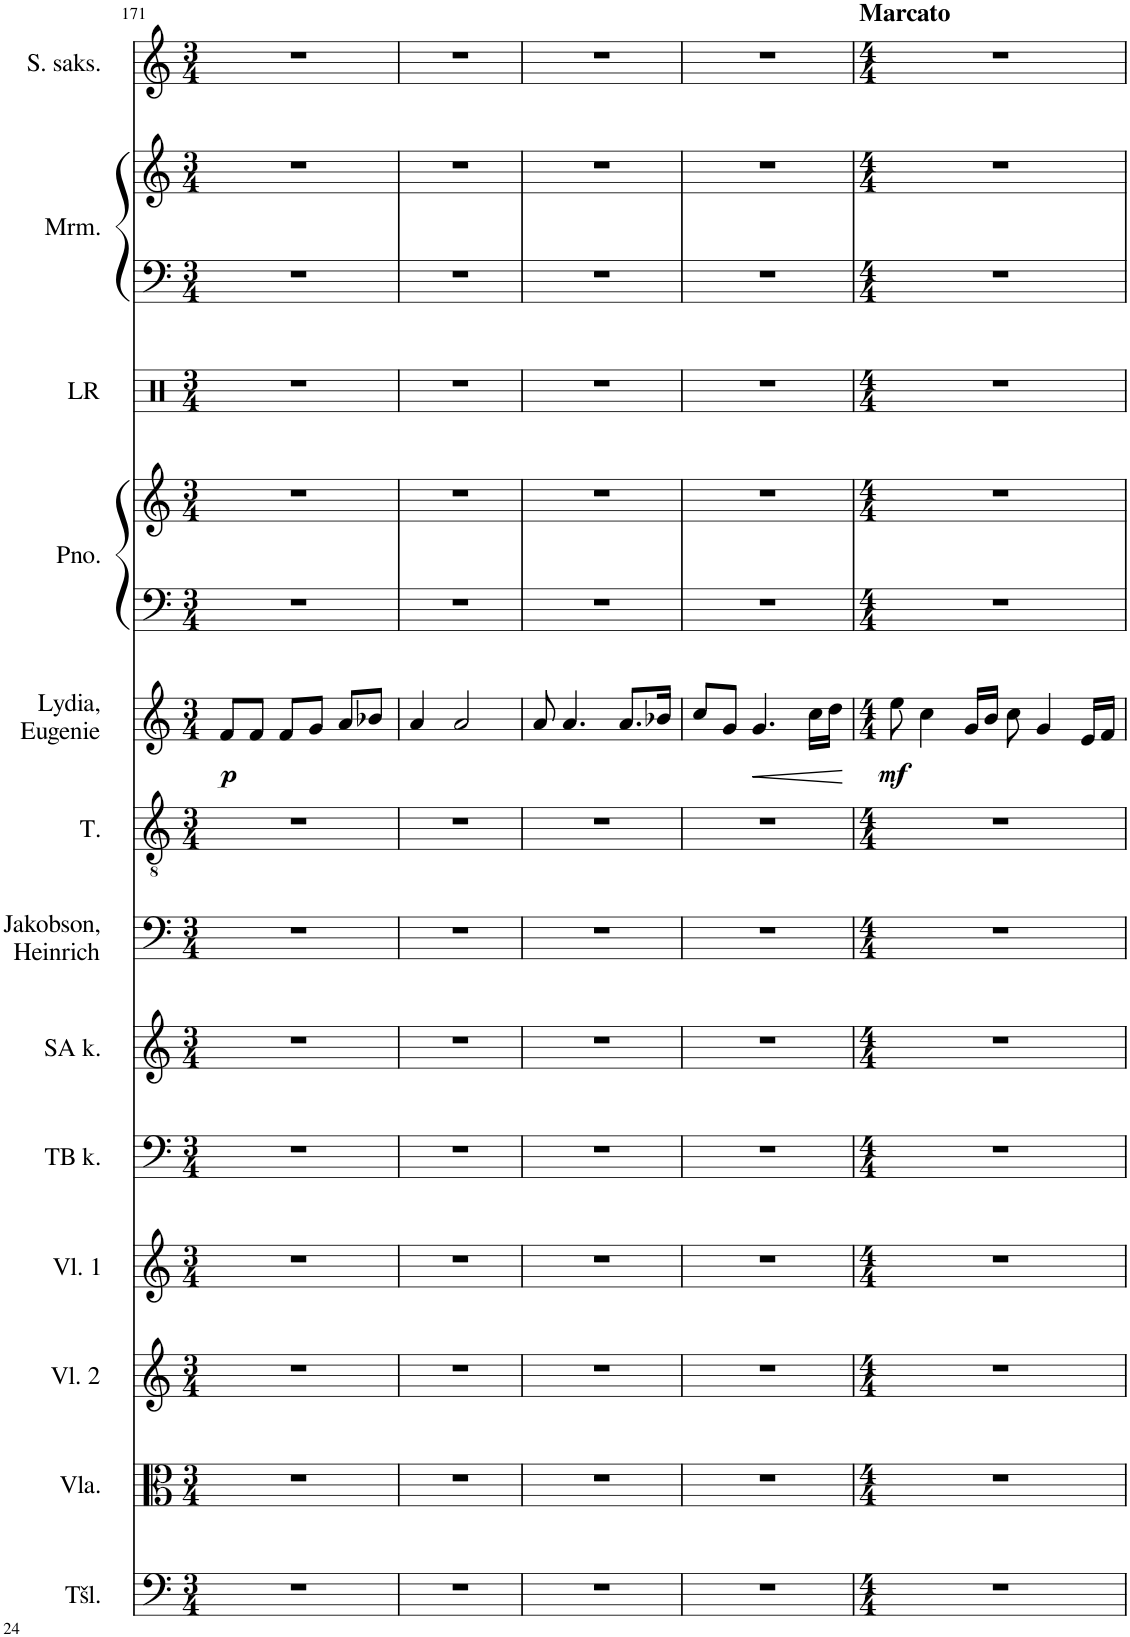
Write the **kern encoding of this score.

**kern	**kern	**kern	**kern	**kern	**kern	**kern	**kern	**kern	**dynam	**kern	**kern	**kern	**kern	**kern	**kern
*part13	*part12	*part11	*part10	*part9	*part8	*part7	*part6	*part5	*part5	*part4	*part4	*part3	*part2	*part2	*part1
*staff15	*staff14	*staff13	*staff12	*staff11	*staff10	*staff9	*staff8	*staff7	*staff7	*staff6	*staff5	*staff4	*staff3	*staff2	*staff1
*I"Tšello	*I"Vioola	*I"Viiul 2	*I"Viiul 1	*I"Koori tenor ja bass	*I"Koori sopran ja alt	*I"Jakobson, Heinrich	*I"Jannsen, Harry	*I"Lydia, Eugenie	*	*I"Klaver	*	*I"Löökriistad	*I"Marimba	*	*I"Sopransaksofon
*I'Tšl.	*I'Vla.	*I'Vl. 2	*I'Vl. 1	*	*	*I'Jakobson, Heinrich	*I'J., H.	*I'Lydia, Eugenie	*	*	*	*I'LR	*I'Mrm.	*	*I'S. saks.
!!LO:PB:g=z
*clefF4	*clefC3	*clefG2	*clefG2	*clefF4	*clefG2	*clefF4	*clefGv2	*clefG2	*	*clefF4	*clefG2	*clefX	*clefF4	*clefG2	*clefG2
*	*	*	*	*	*	*	*	*	*	*	*	*	*	*	*Trd1c2
*k[]	*k[]	*k[]	*k[]	*k[]	*k[]	*k[]	*k[]	*k[]	*	*k[]	*k[]	*k[]	*k[]	*k[]	*k[]
*M3/4	*M3/4	*M3/4	*M3/4	*M3/4	*M3/4	*M3/4	*M3/4	*M3/4	*	*M3/4	*M3/4	*M3/4	*M3/4	*M3/4	*M3/4
=171	=171	=171	=171	=171	=171	=171	=171	=171	=171	=171	=171	=171	=171	=171	=171
!	!	!	!	!	!	!	!	!	!LO:DY:b	!	!	!	!	!	!
2.r	2.r	2.r	2.r	2.r	2.r	2.r	2.r	8f/L	p	2.r	2.r	2.r	2.r	2.r	2.r
.	.	.	.	.	.	.	.	8f/J	.	.	.	.	.	.	.
.	.	.	.	.	.	.	.	8f/L	.	.	.	.	.	.	.
.	.	.	.	.	.	.	.	8g/J	.	.	.	.	.	.	.
.	.	.	.	.	.	.	.	8a/L	.	.	.	.	.	.	.
.	.	.	.	.	.	.	.	8b-X/J	.	.	.	.	.	.	.
=172	=172	=172	=172	=172	=172	=172	=172	=172	=172	=172	=172	=172	=172	=172	=172
2.r	2.r	2.r	2.r	2.r	2.r	2.r	2.r	4a/	.	2.r	2.r	2.r	2.r	2.r	2.r
.	.	.	.	.	.	.	.	2a/	.	.	.	.	.	.	.
=173	=173	=173	=173	=173	=173	=173	=173	=173	=173	=173	=173	=173	=173	=173	=173
2.r	2.r	2.r	2.r	2.r	2.r	2.r	2.r	8a/	.	2.r	2.r	2.r	2.r	2.r	2.r
.	.	.	.	.	.	.	.	4.a/	.	.	.	.	.	.	.
.	.	.	.	.	.	.	.	8.a/L	.	.	.	.	.	.	.
.	.	.	.	.	.	.	.	16b-X/Jk	.	.	.	.	.	.	.
=174	=174	=174	=174	=174	=174	=174	=174	=174	=174	=174	=174	=174	=174	=174	=174
2.r	2.r	2.r	2.r	2.r	2.r	2.r	2.r	8cc/L	.	2.r	2.r	2.r	2.r	2.r	2.r
.	.	.	.	.	.	.	.	8g/J	.	.	.	.	.	.	.
!	!	!	!	!	!	!	!	!	!LO:HP:b	!	!	!	!	!	!
.	.	.	.	.	.	.	.	4.g/	<	.	.	.	.	.	.
.	.	.	.	.	.	.	.	16cc\LL	.	.	.	.	.	.	.
.	.	.	.	.	.	.	.	16dd\JJ	.	.	.	.	.	.	.
.	.	.	.	.	.	.	.	.	[	.	.	.	.	.	.
=175	=175	=175	=175	=175	=175	=175	=175	=175	=175	=175	=175	=175	=175	=175	=175
*M4/4	*M4/4	*M4/4	*M4/4	*M4/4	*M4/4	*M4/4	*M4/4	*M4/4	*	*M4/4	*M4/4	*M4/4	*M4/4	*M4/4	*M4/4
!	!	!	!	!	!	!	!	!	!	!	!	!	!	!	!LO:TX:a:B:t=Marcato
!	!	!	!	!	!	!	!	!	!LO:DY:b	!	!	!	!	!	!
1r	1r	1r	1r	1r	1r	1r	1r	8ee\	mf	1r	1r	1r	1r	1r	1r
.	.	.	.	.	.	.	.	4cc\	.	.	.	.	.	.	.
.	.	.	.	.	.	.	.	16g/LL	.	.	.	.	.	.	.
.	.	.	.	.	.	.	.	16b/JJ	.	.	.	.	.	.	.
.	.	.	.	.	.	.	.	8cc\	.	.	.	.	.	.	.
.	.	.	.	.	.	.	.	4g/	.	.	.	.	.	.	.
.	.	.	.	.	.	.	.	16e/LL	.	.	.	.	.	.	.
.	.	.	.	.	.	.	.	16f/JJ	.	.	.	.	.	.	.
=	=	=	=	=	=	=	=	=	=	=	=	=	=	=	=
*-	*-	*-	*-	*-	*-	*-	*-	*-	*-	*-	*-	*-	*-	*-	*-
